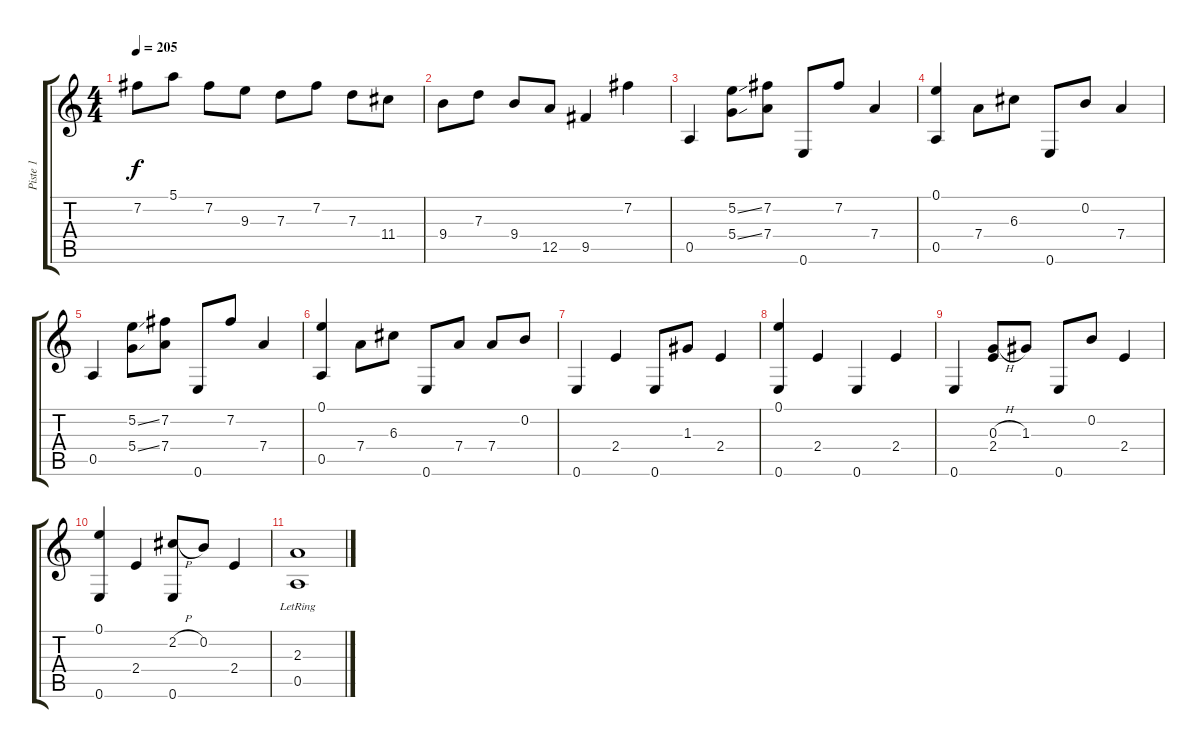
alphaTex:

\track ("Piste 1" "Piste 1") {instrument electricguitarjazz}
\staff {score tabs}
\tuning (E4 B3 G3 D3 A2 E2) {hide}
\ts (4 4)
\tempo 205
\clef g2
\ks c
7.2.8{dy f} 5.1.8 7.2.8 9.3.8 7.3.8 7.2.8 7.3.8 11.4.8 |
9.4.8 7.3.8 9.4.8 12.5.8 9.5.4 7.2.4 |
0.5.4 (5.2{ss} 5.4{ss}).8 (7.2 7.4).8 0.6.8 7.2.8 7.4.4 |
(0.1 0.5).4 7.4.8 6.3.8 0.6.8 0.2.8 7.4.4 |
0.5.4 (5.2{ss} 5.4{ss}).8 (7.2 7.4).8 0.6.8 7.2.8 7.4.4 |
(0.1 0.5).4 7.4.8 6.3.8 0.6.8 7.4.8 7.4.8 0.2.8 |
0.6.4 2.4.4 0.6.8 1.3.8 2.4.4 |
(0.1 0.6).4 2.4.4 0.6.4 2.4.4 |
0.6.4 (0.3{h} 2.4).8 1.3.8 0.6.8 0.2.8 2.4.4 |
(0.1 0.6).4 2.4.4 (2.2{h} 0.6).8 0.2.8 2.4.4 |
(2.3{lr} 0.5{lr}).1
